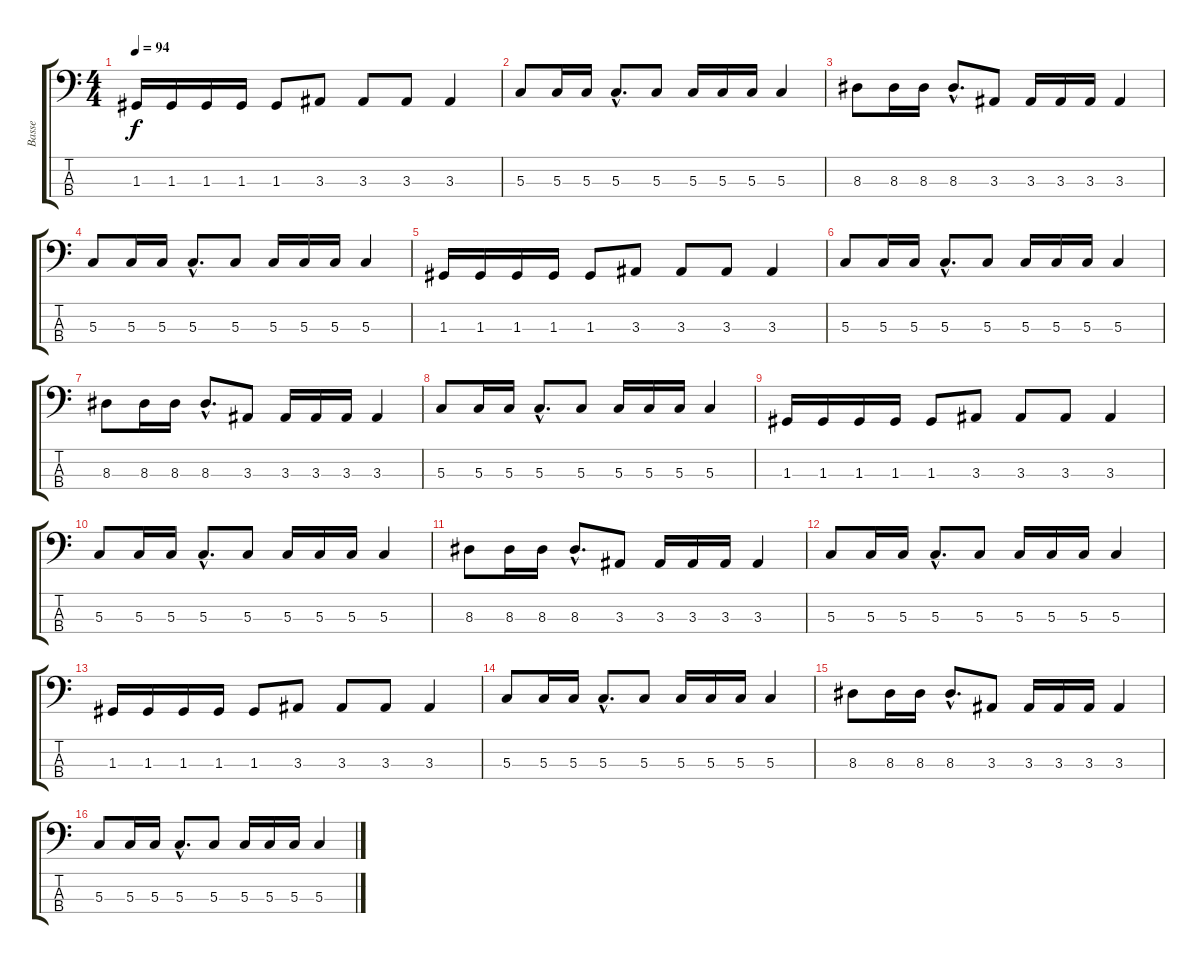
\track ("Basse" "Basse") {instrument electricbassfinger}
\staff {score tabs}
\tuning (G2 C2 G1 C1) {hide}
\ts (4 4)
\tempo 94
\clef f4
\ks c
1.3.16{dy f} 1.3.16 1.3.16 1.3.16 1.3.8 3.3.8 3.3.8 3.3.8 3.3.4 |
5.3.8 5.3.16 5.3.16 5.3{hac}.8{d} 5.3.8 5.3.16 5.3.16 5.3.16 5.3.4 |
8.3.8 8.3.16 8.3.16 8.3{hac}.8{d} 3.3.8 3.3.16 3.3.16 3.3.16 3.3.4 |
5.3.8 5.3.16 5.3.16 5.3{hac}.8{d} 5.3.8 5.3.16 5.3.16 5.3.16 5.3.4 |
1.3.16 1.3.16 1.3.16 1.3.16 1.3.8 3.3.8 3.3.8 3.3.8 3.3.4 |
5.3.8 5.3.16 5.3.16 5.3{hac}.8{d} 5.3.8 5.3.16 5.3.16 5.3.16 5.3.4 |
8.3.8 8.3.16 8.3.16 8.3{hac}.8{d} 3.3.8 3.3.16 3.3.16 3.3.16 3.3.4 |
5.3.8 5.3.16 5.3.16 5.3{hac}.8{d} 5.3.8 5.3.16 5.3.16 5.3.16 5.3.4 |
1.3.16 1.3.16 1.3.16 1.3.16 1.3.8 3.3.8 3.3.8 3.3.8 3.3.4 |
5.3.8 5.3.16 5.3.16 5.3{hac}.8{d} 5.3.8 5.3.16 5.3.16 5.3.16 5.3.4 |
8.3.8 8.3.16 8.3.16 8.3{hac}.8{d} 3.3.8 3.3.16 3.3.16 3.3.16 3.3.4 |
5.3.8 5.3.16 5.3.16 5.3{hac}.8{d} 5.3.8 5.3.16 5.3.16 5.3.16 5.3.4 |
1.3.16 1.3.16 1.3.16 1.3.16 1.3.8 3.3.8 3.3.8 3.3.8 3.3.4 |
5.3.8 5.3.16 5.3.16 5.3{hac}.8{d} 5.3.8 5.3.16 5.3.16 5.3.16 5.3.4 |
8.3.8 8.3.16 8.3.16 8.3{hac}.8{d} 3.3.8 3.3.16 3.3.16 3.3.16 3.3.4 |
5.3.8 5.3.16 5.3.16 5.3{hac}.8{d} 5.3.8 5.3.16 5.3.16 5.3.16 5.3.4
